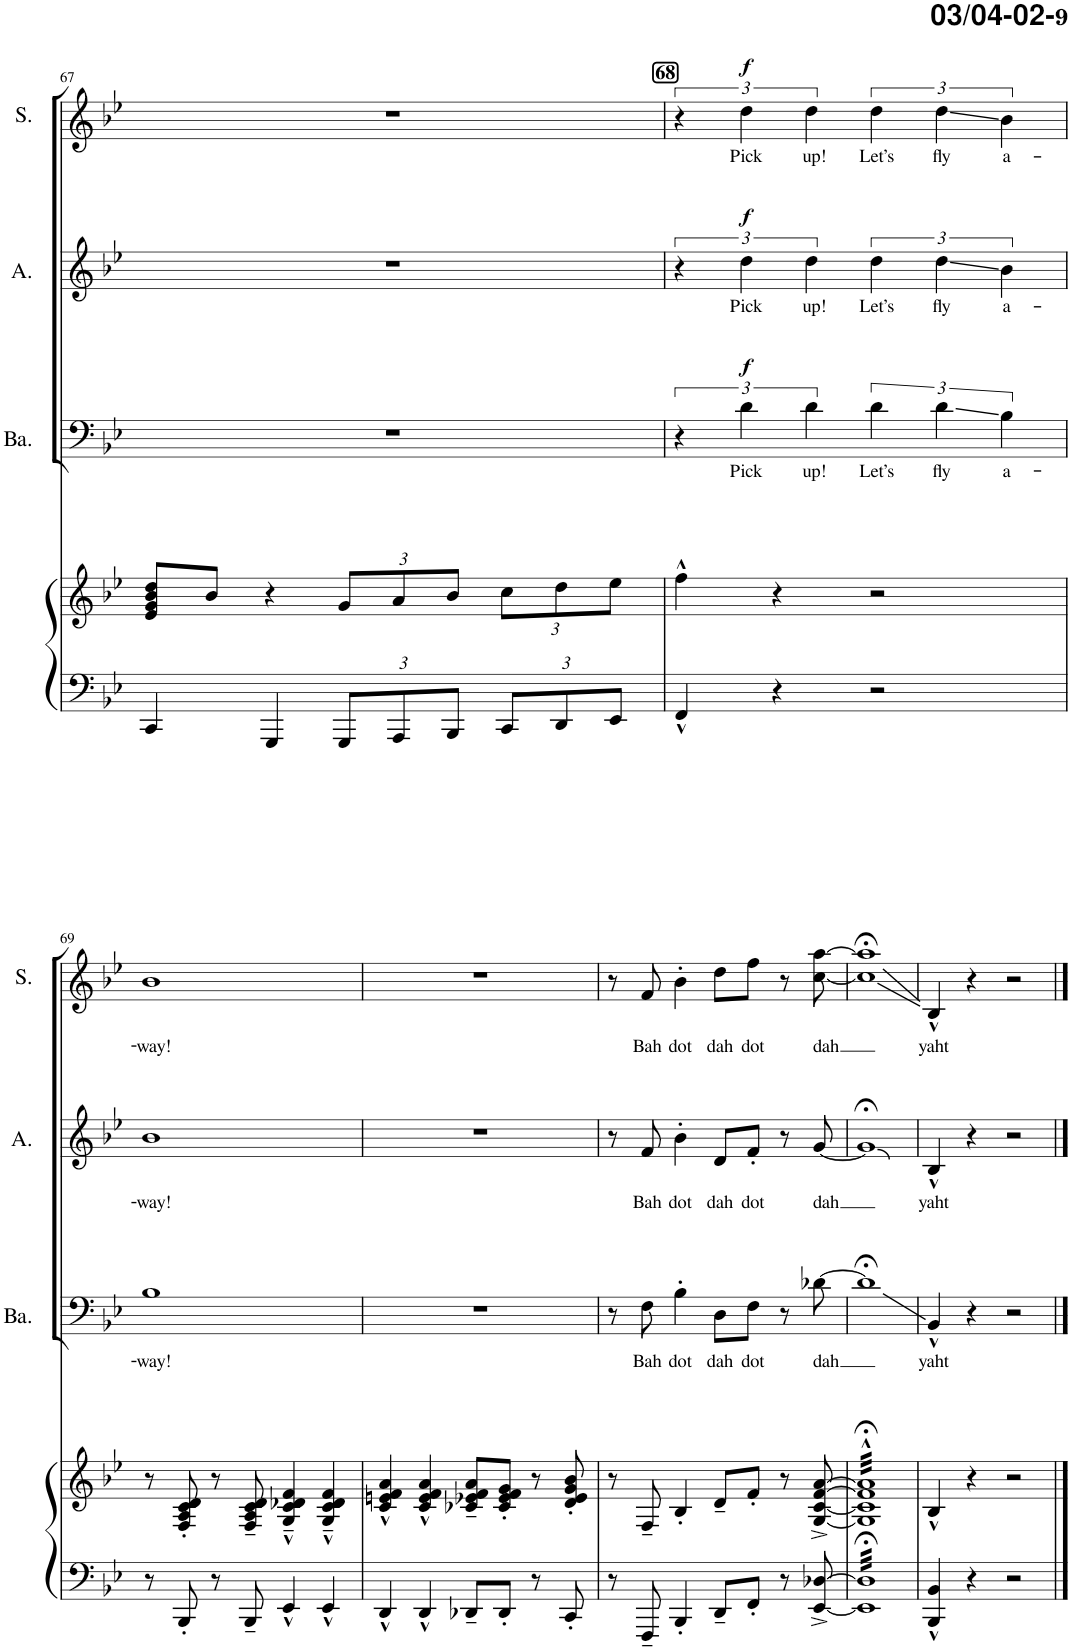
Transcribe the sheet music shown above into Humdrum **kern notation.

**kern	**kern	**kern	**text	**dynam	**kern	**text	**dynam	**kern	**text	**dynam
*part4	*part4	*part3	*part3	*part3	*part2	*part2	*part2	*part1	*part1	*part1
*staff5	*staff4	*staff3	*staff3	*staff3	*staff2	*staff2	*staff2	*staff1	*staff1	*staff1
*I"Piano	*	*I"Bariton	*	*	*I"Alt	*	*	*I"Sopraan	*	*
*I'Pno	*	*I'Ba.	*	*	*I'A.	*	*	*I'S.	*	*
!!LO:PB:g=z
*clefF4	*clefG2	*clefF4	*	*	*clefG2	*	*	*clefG2	*	*
*k[b-e-]	*k[b-e-]	*k[b-e-]	*	*	*k[b-e-]	*	*	*k[b-e-]	*	*
*M4/4	*M4/4	*M4/4	*	*	*M4/4	*	*	*M4/4	*	*
=67	=67	=67	=67	=67	=67	=67	=67	=67	=67	=67
4CC/	8e-/ 8g/ 8b-/ 8dd/L	1r	.	.	1r	.	.	1r	.	.
.	8b-/J	.	.	.	.	.	.	.	.	.
4GGG/	4r	.	.	.	.	.	.	.	.	.
*Xbrackettup	*Xbrackettup	*	*	*	*	*	*	*	*	*
12GGG/L	12g/L	.	.	.	.	.	.	.	.	.
12AAA/	12a/	.	.	.	.	.	.	.	.	.
12BBB-/J	12b-/J	.	.	.	.	.	.	.	.	.
12CC/L	12cc\L	.	.	.	.	.	.	.	.	.
12DD/	12dd\	.	.	.	.	.	.	.	.	.
12EE-/J	12ee-\J	.	.	.	.	.	.	.	.	.
!!LO:REH:place=s1:a:B:cj:fs=11:t=68
=68	=68	=68	=68	=68	=68	=68	=68	=68	=68	=68
4FF^^/	4ff^^\	6r	.	.	6r	.	.	6r	.	.
!	!	!	!LO:LY:b	!LO:DY:a	!	!LO:LY:b	!LO:DY:a	!	!LO:LY:b	!LO:DY:a
.	.	6d\	Pick	f	6dd\	Pick	f	6dd\	Pick	f
4r	4r	.	.	.	.	.	.	.	.	.
!	!	!	!LO:LY:b	!	!	!LO:LY:b	!	!	!LO:LY:b	!
.	.	6d\	up!	.	6dd\	up!	.	6dd\	up!	.
!	!	!	!LO:LY:b	!	!	!LO:LY:b	!	!	!LO:LY:b	!
2r	2r	6d\	Let’s	.	6dd\	Let’s	.	6dd\	Let’s	.
!	!	!	!LO:LY:b	!	!	!LO:LY:b	!	!	!LO:LY:b	!
.	.	6d\	fly	.	6dd\	fly	.	6dd\	fly	.
!	!	!	!LO:LY:b	!	!	!LO:LY:b	!	!	!LO:LY:b	!
.	.	6B-\	a-	.	6b-\	a-	.	6b-\	a-	.
!!LO:LB:g=z
=69	=69	=69	=69	=69	=69	=69	=69	=69	=69	=69
!	!	!	!LO:LY:b	!	!	!LO:LY:b	!	!	!LO:LY:b	!
8r	8r	1B-	-way!	.	1b-	-way!	.	1b-	-way!	.
8BBB-'/	8F/' 8A/' 8c/' 8d/'	.	.	.	.	.	.	.	.	.
8r	8r	.	.	.	.	.	.	.	.	.
8BBB-~/	8F/~ 8A/~ 8c/~ 8d/~	.	.	.	.	.	.	.	.	.
4EE-^^/	4G/~^^ 4c/~^^ 4d-X/~^^ 4f/~^^	.	.	.	.	.	.	.	.	.
4EE-^^/	4G/~^^ 4c/~^^ 4d-/~^^ 4f/~^^	.	.	.	.	.	.	.	.	.
=70	=70	=70	=70	=70	=70	=70	=70	=70	=70	=70
4DD^^/	4c/^^ 4en/^^ 4f/^^ 4a/^^	1r	.	.	1r	.	.	1r	.	.
4DD^^/	4c/^^ 4e/^^ 4f/^^ 4a/^^	.	.	.	.	.	.	.	.	.
8DD-X~/L	8c-X/~ 8e-X/~ 8f/~ 8a/~L	.	.	.	.	.	.	.	.	.
8DD-'/J	8c-/' 8e-/' 8f/' 8g/'J	.	.	.	.	.	.	.	.	.
8r	8r	.	.	.	.	.	.	.	.	.
8CC'/	8d/' 8e-/' 8g/' 8b-/'	.	.	.	.	.	.	.	.	.
=71	=71	=71	=71	=71	=71	=71	=71	=71	=71	=71
8r	8r	8r	.	.	8r	.	.	8r	.	.
!	!	!	!LO:LY:b	!	!	!LO:LY:b	!	!	!LO:LY:b	!
8FFF~/	8F~/	8F\	Bah	.	8f/	Bah	.	8f/	Bah	.
!	!	!	!LO:LY:b	!	!	!LO:LY:b	!	!	!LO:LY:b	!
4BBB-'/	4B-'/	4B-'\	dot	.	4b-'\	dot	.	4b-'\	dot	.
!	!	!	!LO:LY:b	!	!	!LO:LY:b	!	!	!LO:LY:b	!
8DD~/L	8d~/L	8D\L	dah	.	8d/L	dah	.	8dd\L	dah	.
!	!	!	!LO:LY:b	!	!	!LO:LY:b	!	!	!LO:LY:b	!
8FF'/J	8f'/J	8F\J	dot	.	8f'/J	dot	.	8ff\J	dot	.
8r	8r	8r	.	.	8r	.	.	8r	.	.
!	!	!	!LO:LY:b	!	!	!LO:LY:b	!	!	!LO:LY:b	!
[8EE-/^ [8D-X/^	[8G/^ [8c/^ [8f/^ [8a/^	[8d-X\	dah	.	[8g/	dah	.	[8cc\ [8aa\	dah	.
=72	=72	=72	=72	=72	=72	=72	=72	=72	=72	=72
*tremolo	*	*	*	*	*	*	*	*	*	*
*	*tremolo	*	*	*	*	*	*	*	*	*
32EE-];< 32D-];<LLL	32G];<^^ 32c];<^^ 32f];<^^ 32a];<^^LLL	1d-;<]	.	.	1g;<]	.	.	1cc];< 1aa];<	.	.
32EE-;< 32D-;<	32G;<^^ 32c;<^^ 32f;<^^ 32a;<^^	.	.	.	.	.	.	.	.	.
32EE-;< 32D-;<	32G;<^^ 32c;<^^ 32f;<^^ 32a;<^^	.	.	.	.	.	.	.	.	.
32EE-;< 32D-;<	32G;<^^ 32c;<^^ 32f;<^^ 32a;<^^	.	.	.	.	.	.	.	.	.
32EE-;< 32D-;<	32G;<^^ 32c;<^^ 32f;<^^ 32a;<^^	.	.	.	.	.	.	.	.	.
32EE-;< 32D-;<	32G;<^^ 32c;<^^ 32f;<^^ 32a;<^^	.	.	.	.	.	.	.	.	.
32EE-;< 32D-;<	32G;<^^ 32c;<^^ 32f;<^^ 32a;<^^	.	.	.	.	.	.	.	.	.
32EE-;< 32D-;<	32G;<^^ 32c;<^^ 32f;<^^ 32a;<^^	.	.	.	.	.	.	.	.	.
32EE-;< 32D-;<	32G;<^^ 32c;<^^ 32f;<^^ 32a;<^^	.	.	.	.	.	.	.	.	.
32EE-;< 32D-;<	32G;<^^ 32c;<^^ 32f;<^^ 32a;<^^	.	.	.	.	.	.	.	.	.
32EE-;< 32D-;<	32G;<^^ 32c;<^^ 32f;<^^ 32a;<^^	.	.	.	.	.	.	.	.	.
32EE-;< 32D-;<	32G;<^^ 32c;<^^ 32f;<^^ 32a;<^^	.	.	.	.	.	.	.	.	.
32EE-;< 32D-;<	32G;<^^ 32c;<^^ 32f;<^^ 32a;<^^	.	.	.	.	.	.	.	.	.
32EE-;< 32D-;<	32G;<^^ 32c;<^^ 32f;<^^ 32a;<^^	.	.	.	.	.	.	.	.	.
32EE-;< 32D-;<	32G;<^^ 32c;<^^ 32f;<^^ 32a;<^^	.	.	.	.	.	.	.	.	.
32EE-;< 32D-;<	32G;<^^ 32c;<^^ 32f;<^^ 32a;<^^	.	.	.	.	.	.	.	.	.
32EE-;< 32D-;<	32G;<^^ 32c;<^^ 32f;<^^ 32a;<^^	.	.	.	.	.	.	.	.	.
32EE-;< 32D-;<	32G;<^^ 32c;<^^ 32f;<^^ 32a;<^^	.	.	.	.	.	.	.	.	.
32EE-;< 32D-;<	32G;<^^ 32c;<^^ 32f;<^^ 32a;<^^	.	.	.	.	.	.	.	.	.
32EE-;< 32D-;<	32G;<^^ 32c;<^^ 32f;<^^ 32a;<^^	.	.	.	.	.	.	.	.	.
32EE-;< 32D-;<	32G;<^^ 32c;<^^ 32f;<^^ 32a;<^^	.	.	.	.	.	.	.	.	.
32EE-;< 32D-;<	32G;<^^ 32c;<^^ 32f;<^^ 32a;<^^	.	.	.	.	.	.	.	.	.
32EE-;< 32D-;<	32G;<^^ 32c;<^^ 32f;<^^ 32a;<^^	.	.	.	.	.	.	.	.	.
32EE-;< 32D-;<	32G;<^^ 32c;<^^ 32f;<^^ 32a;<^^	.	.	.	.	.	.	.	.	.
32EE-;< 32D-;<	32G;<^^ 32c;<^^ 32f;<^^ 32a;<^^	.	.	.	.	.	.	.	.	.
32EE-;< 32D-;<	32G;<^^ 32c;<^^ 32f;<^^ 32a;<^^	.	.	.	.	.	.	.	.	.
32EE-;< 32D-;<	32G;<^^ 32c;<^^ 32f;<^^ 32a;<^^	.	.	.	.	.	.	.	.	.
32EE-;< 32D-;<	32G;<^^ 32c;<^^ 32f;<^^ 32a;<^^	.	.	.	.	.	.	.	.	.
32EE-;< 32D-;<	32G;<^^ 32c;<^^ 32f;<^^ 32a;<^^	.	.	.	.	.	.	.	.	.
32EE-;< 32D-;<	32G;<^^ 32c;<^^ 32f;<^^ 32a;<^^	.	.	.	.	.	.	.	.	.
32EE-;< 32D-;<	32G;<^^ 32c;<^^ 32f;<^^ 32a;<^^	.	.	.	.	.	.	.	.	.
32EE-;< 32D-;<JJJ	32G;<^^ 32c;<^^ 32f;<^^ 32a;<^^JJJ	.	.	.	.	.	.	.	.	.
*	*Xtremolo	*	*	*	*	*	*	*	*	*
*Xtremolo	*	*	*	*	*	*	*	*	*	*
=73	=73	=73	=73	=73	=73	=73	=73	=73	=73	=73
!	!	!	!LO:LY:b	!	!	!LO:LY:b	!	!	!LO:LY:b	!
4BBB-/^^ 4BB-/^^	4B-^^/	4BB-^^/	yaht	.	4B-^^/	yaht	.	4B-^^/	yaht	.
4r	4r	4r	.	.	4r	.	.	4r	.	.
2r	2r	2r	.	.	2r	.	.	2r	.	.
==	==	==	==	==	==	==	==	==	==	==
*-	*-	*-	*-	*-	*-	*-	*-	*-	*-	*-
